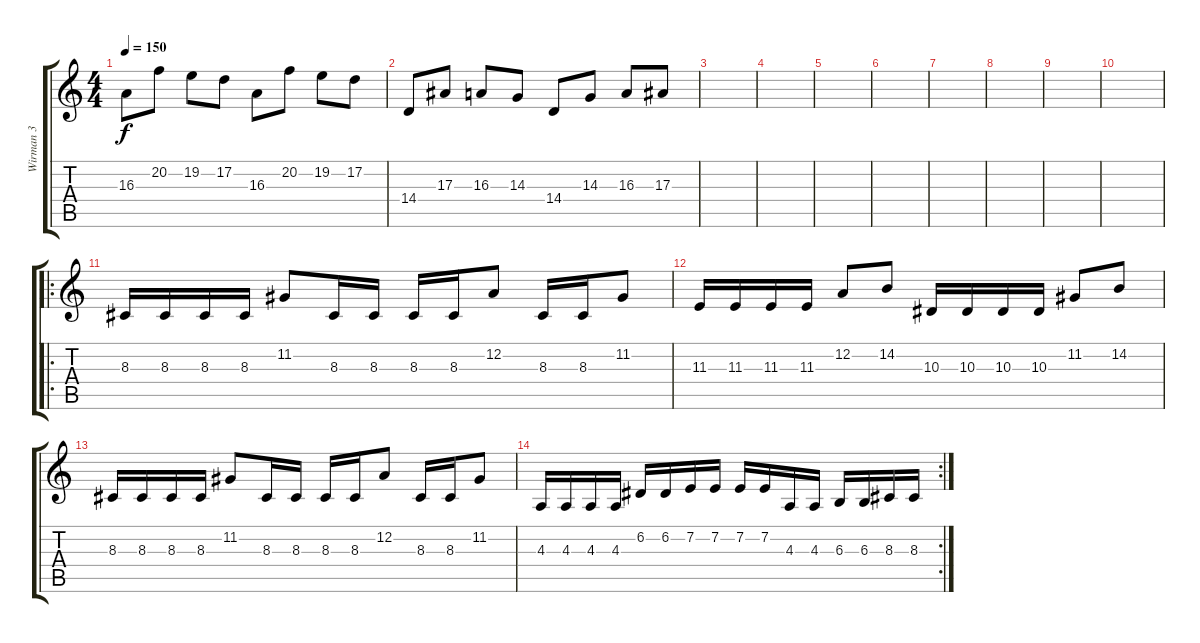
\track ("Wirman 3" "Wirman 3") {instrument fx5brightness}
\staff {score tabs}
\tuning (D4 A3 F3 C3 G2 D2) {hide}
\ts (4 4)
\tempo 150
\clef g2
\ks c
16.3.8{dy f} 20.2.8 19.2.8 17.2.8 16.3.8 20.2.8 19.2.8 17.2.8 |
14.4.8 17.3.8 16.3.8 14.3.8 14.4.8 14.3.8 16.3.8 17.3.8 |
|
|
|
|
|
|
|
|
\ro
8.3.16 8.3.16 8.3.16 8.3.16 11.2.8 8.3.16 8.3.16 8.3.16 8.3.16 12.2.8 8.3.16 8.3.16 11.2.8 |
11.3.16 11.3.16 11.3.16 11.3.16 12.2.8 14.2.8 10.3.16 10.3.16 10.3.16 10.3.16 11.2.8 14.2.8 |
8.3.16 8.3.16 8.3.16 8.3.16 11.2.8 8.3.16 8.3.16 8.3.16 8.3.16 12.2.8 8.3.16 8.3.16 11.2.8 |
\rc 2
4.3.16 4.3.16 4.3.16 4.3.16 6.2.16 6.2.16 7.2.16 7.2.16 7.2.16 7.2.16 4.3.16 4.3.16 6.3.16 6.3.16 8.3.16 8.3.16
